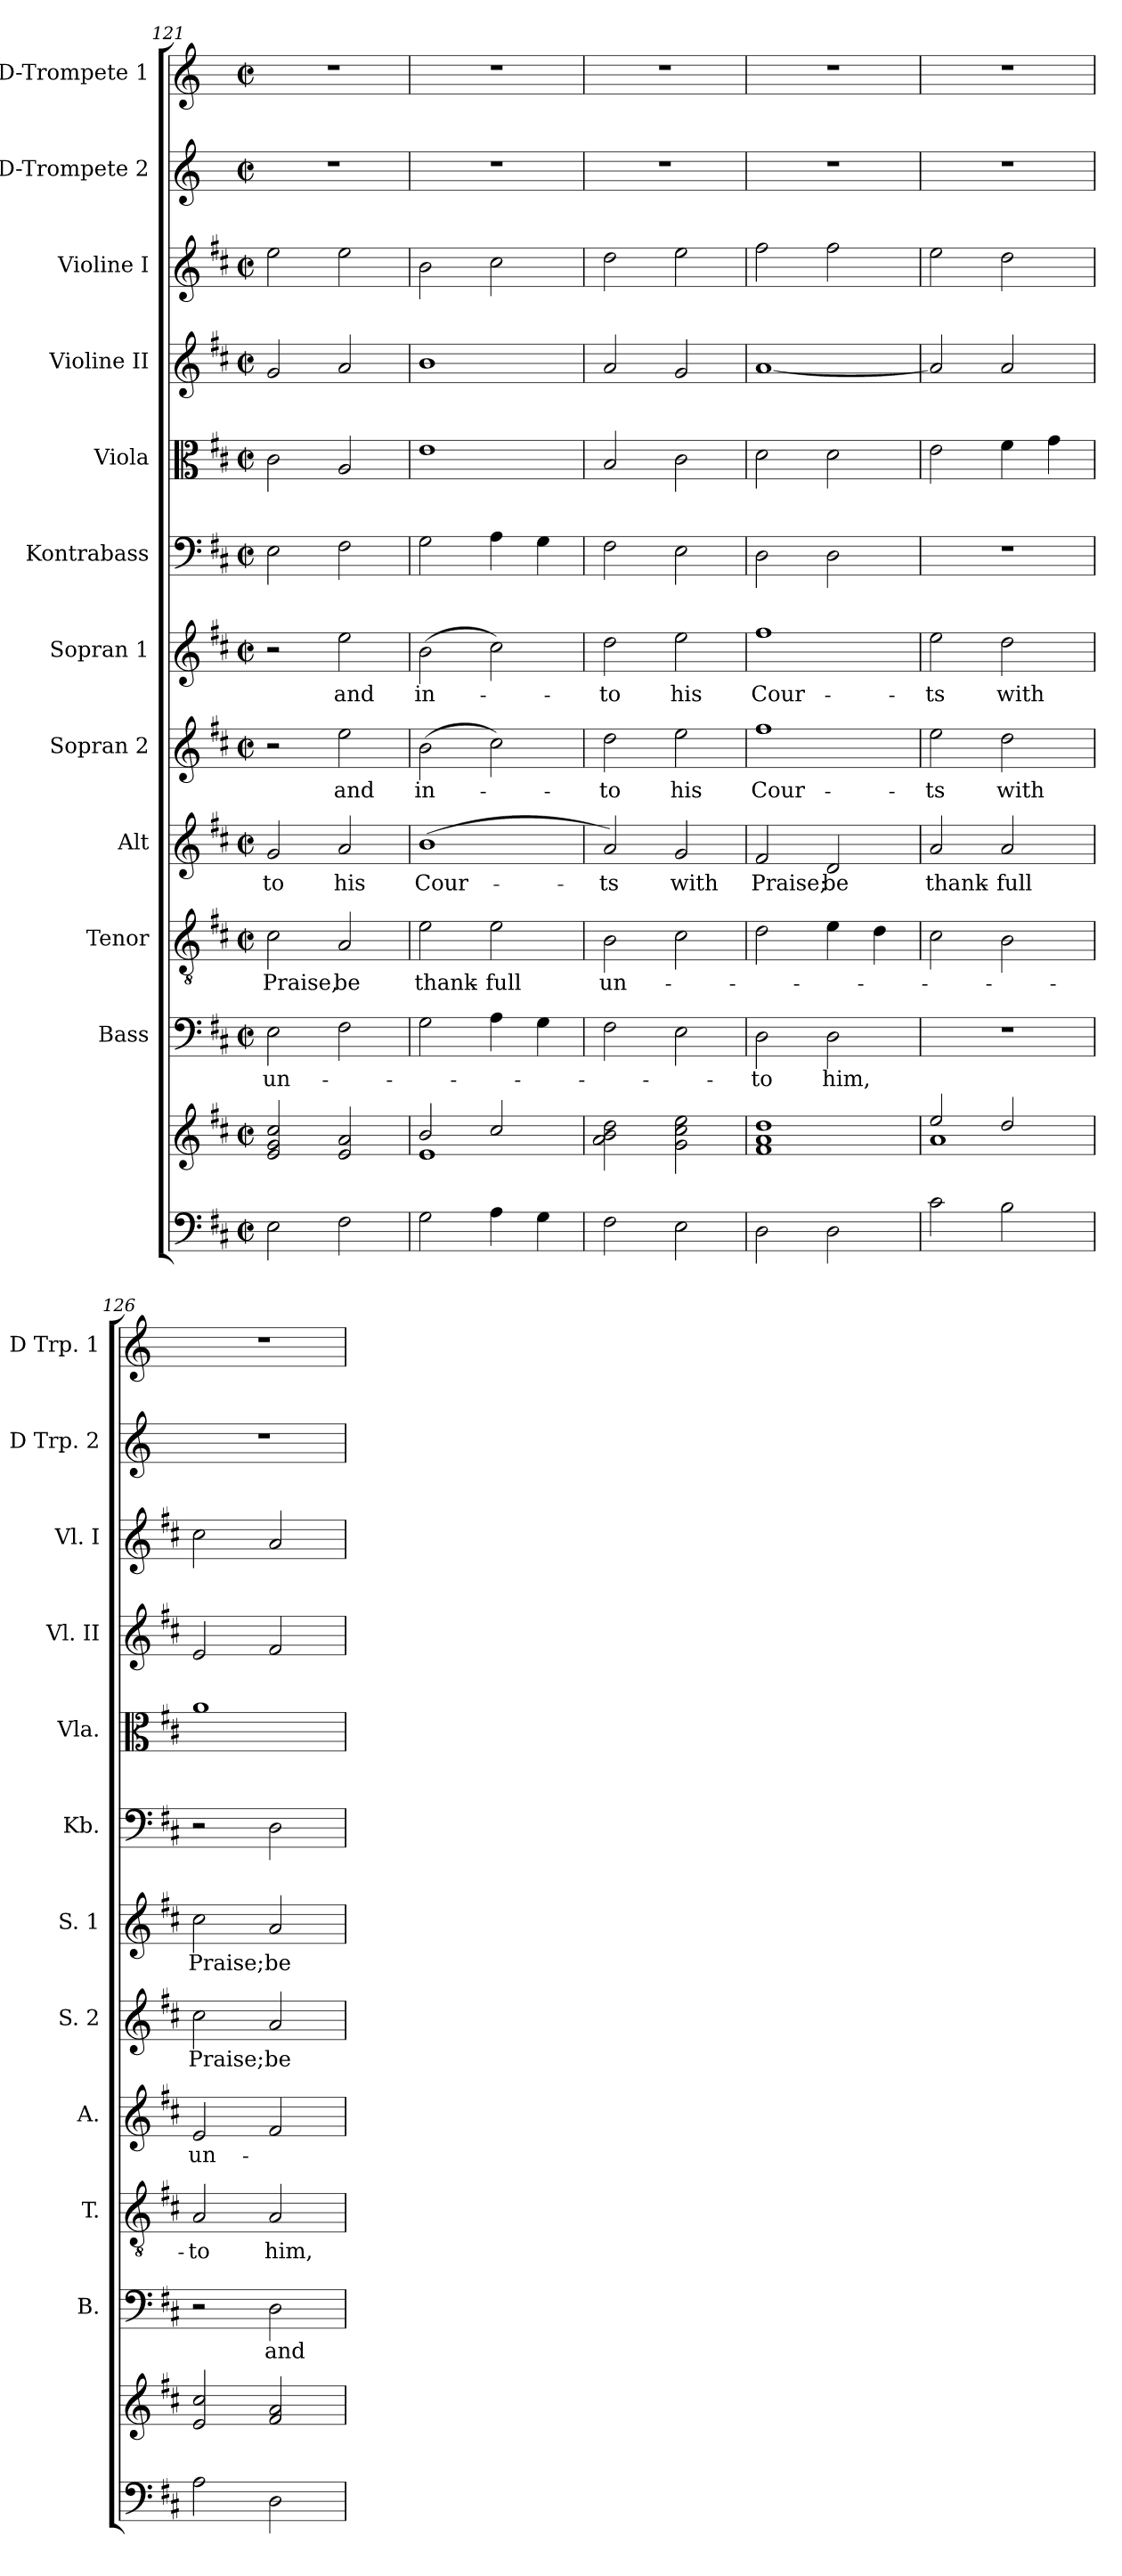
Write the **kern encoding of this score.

**kern	**kern	**kern	**text	**kern	**text	**kern	**text	**kern	**text	**kern	**text	**kern	**kern	**kern	**kern	**kern	**kern
*part12	*part12	*part11	*part11	*part10	*part10	*part9	*part9	*part8	*part8	*part7	*part7	*part6	*part5	*part4	*part3	*part2	*part1
*staff13	*staff12	*staff11	*staff11	*staff10	*staff10	*staff9	*staff9	*staff8	*staff8	*staff7	*staff7	*staff6	*staff5	*staff4	*staff3	*staff2	*staff1
*	*	*I"Bass	*	*I"Tenor	*	*I"Alt	*	*I"Sopran 2	*	*I"Sopran 1	*	*I"Kontrabass	*I"Viola	*I"Violine II	*I"Violine I	*I"D-Trompete 2	*I"D-Trompete 1
*	*	*I'B.	*	*I'T.	*	*I'A.	*	*I'S. 2	*	*I'S. 1	*	*I'Kb.	*I'Vla.	*I'Vl. II	*I'Vl. I	*I'D Trp. 2	*I'D Trp. 1
*clefF4	*clefG2	*clefF4	*	*clefGv2	*	*clefG2	*	*clefG2	*	*clefG2	*	*clefF4	*clefC3	*clefG2	*clefG2	*clefG2	*clefG2
*	*	*	*	*	*	*	*	*	*	*	*	*ITrd7c12	*	*	*	*ITrd-1c-2	*ITrd-1c-2
*k[f#c#]	*k[f#c#]	*k[f#c#]	*	*k[f#c#]	*	*k[f#c#]	*	*k[f#c#]	*	*k[f#c#]	*	*k[f#c#]	*k[f#c#]	*k[f#c#]	*k[f#c#]	*k[f#c#]	*k[f#c#]
*D:	*D:	*D:	*	*D:	*	*D:	*	*D:	*	*D:	*	*D:	*D:	*D:	*D:	*D:	*D:
*M2/2	*M2/2	*M2/2	*	*M2/2	*	*M2/2	*	*M2/2	*	*M2/2	*	*M2/2	*M2/2	*M2/2	*M2/2	*M2/2	*M2/2
*met(c|)	*met(c|)	*met(c|)	*	*met(c|)	*	*met(c|)	*	*met(c|)	*	*met(c|)	*	*met(c|)	*met(c|)	*met(c|)	*met(c|)	*met(c|)	*met(c|)
=121	=121	=121	=121	=121	=121	=121	=121	=121	=121	=121	=121	=121	=121	=121	=121	=121	=121
!	!	!	!LO:LY:b	!	!LO:LY:b	!	!LO:LY:b	!	!	!	!	!	!	!	!	!	!
2E\	2e/ 2g/ 2cc#/	2E\	un-	2c#\	Praise,	2g/	-to	2r	.	2r	.	2EE\	2c#\	2g/	2ee\	1r	1r
!	!	!	!	!	!LO:LY:b	!	!LO:LY:b	!	!LO:LY:b	!	!LO:LY:b	!	!	!	!	!	!
2F#\	2e/ 2a/	2F#\	.	2A/	be	2a/	his	2ee\	and	2ee\	and	2FF#\	2A/	2a/	2ee\	.	.
!!LO:PB:g=z
=122	=122	=122	=122	=122	=122	=122	=122	=122	=122	=122	=122	=122	=122	=122	=122	=122	=122
*	*^	*	*	*	*	*	*	*	*	*	*	*	*	*	*	*	*
!	!	!	!	!	!	!LO:LY:b	!	!LO:LY:b	!	!LO:LY:b	!	!LO:LY:b	!	!	!	!	!	!
2G\	2b/	1e	2G\	.	2e\	thank-	(>1b	Cour-	(>2b\	in-	(>2b\	in-	2GG\	1e	1b	2b\	1r	1r
!	!	!	!	!	!	!LO:LY:b	!	!	!	!	!	!	!	!	!	!	!	!
4A\	2cc#/	.	4A\	.	2e\	-full	.	.	2cc#\)	.	2cc#\)	.	4AA\	.	.	2cc#\	.	.
4G\	.	.	4G\	.	.	.	.	.	.	.	.	.	4GG\	.	.	.	.	.
*	*v	*v	*	*	*	*	*	*	*	*	*	*	*	*	*	*	*	*
=123	=123	=123	=123	=123	=123	=123	=123	=123	=123	=123	=123	=123	=123	=123	=123	=123	=123
!	!	!	!	!	!LO:LY:b	!	!LO:LY:b	!	!LO:LY:b	!	!LO:LY:b	!	!	!	!	!	!
2F#\	2a\ 2b\ 2dd\	2F#\	.	2B\	un-	2a/)	-ts	2dd\	-to	2dd\	-to	2FF#\	2B/	2a/	2dd\	1r	1r
!	!	!	!	!	!	!	!LO:LY:b	!	!LO:LY:b	!	!LO:LY:b	!	!	!	!	!	!
2E\	2g\ 2cc#\ 2ee\	2E\	.	2c#\	.	2g/	with	2ee\	his	2ee\	his	2EE\	2c#\	2g/	2ee\	.	.
=124	=124	=124	=124	=124	=124	=124	=124	=124	=124	=124	=124	=124	=124	=124	=124	=124	=124
!	!	!	!LO:LY:b	!	!	!	!LO:LY:b	!	!LO:LY:b	!	!LO:LY:b	!	!	!	!	!	!
2D\	1f# 1a 1dd	2D\	-to	2d\	.	2f#/	Praise;	1ff#	Cour-	1ff#	Cour-	2DD\	2d\	[1a	2ff#\	1r	1r
!	!	!	!LO:LY:b	!	!	!	!LO:LY:b	!	!	!	!	!	!	!	!	!	!
2D\	.	2D\	him,	4e\	.	2d/	be	.	.	.	.	2DD\	2d\	.	2ff#\	.	.
.	.	.	.	4d\	.	.	.	.	.	.	.	.	.	.	.	.	.
=125	=125	=125	=125	=125	=125	=125	=125	=125	=125	=125	=125	=125	=125	=125	=125	=125	=125
*	*^	*	*	*	*	*	*	*	*	*	*	*	*	*	*	*	*
!	!	!	!	!	!	!	!	!LO:LY:b	!	!LO:LY:b	!	!LO:LY:b	!	!	!	!	!	!
2c#\	2ee/	1a	1r	.	2c#\	.	2a/	thank-	2ee\	-ts	2ee\	-ts	1r	2e\	2a/]	2ee\	1r	1r
!	!	!	!	!	!	!	!	!LO:LY:b	!	!LO:LY:b	!	!LO:LY:b	!	!	!	!	!	!
2B\	2dd/	.	.	.	2B\	.	2a/	-full	2dd\	with	2dd\	with	.	4f#\	2a/	2dd\	.	.
.	.	.	.	.	.	.	.	.	.	.	.	.	.	4g\	.	.	.	.
*	*v	*v	*	*	*	*	*	*	*	*	*	*	*	*	*	*	*	*
=126	=126	=126	=126	=126	=126	=126	=126	=126	=126	=126	=126	=126	=126	=126	=126	=126	=126
!	!	!	!	!	!LO:LY:b	!	!LO:LY:b	!	!LO:LY:b	!	!LO:LY:b	!	!	!	!	!	!
2A\	2e/ 2cc#/	2r	.	2A/	-to	2e/	un-	2cc#\	Praise;	2cc#\	Praise;	2r	1a	2e/	2cc#\	1r	1r
!	!	!	!LO:LY:b	!	!LO:LY:b	!	!	!	!LO:LY:b	!	!LO:LY:b	!	!	!	!	!	!
2D\	2f#/ 2a/	2D\	and	2A/	him,	2f#/	.	2a/	be	2a/	be	2DD\	.	2f#/	2a/	.	.
=	=	=	=	=	=	=	=	=	=	=	=	=	=	=	=	=	=
*-	*-	*-	*-	*-	*-	*-	*-	*-	*-	*-	*-	*-	*-	*-	*-	*-	*-
